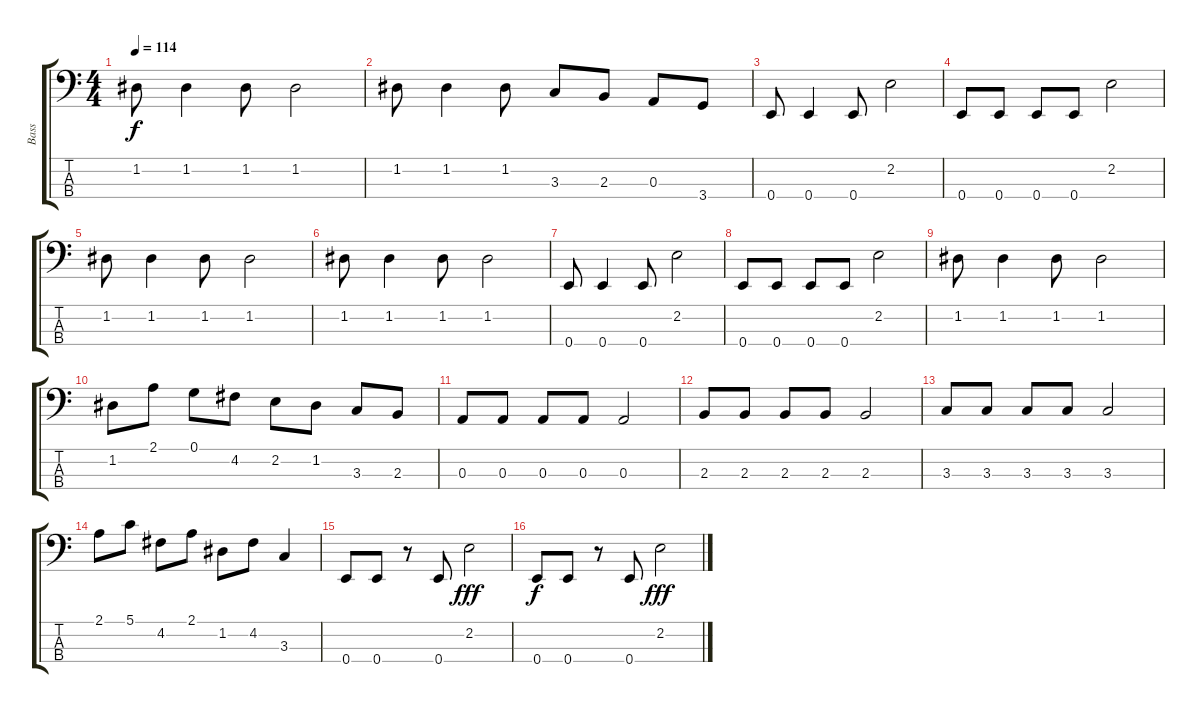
\track ("Bass" "Bass") {instrument electricbasspick}
\staff {score tabs}
\tuning (G2 D2 A1 E1) {hide}
\ts (4 4)
\tempo 114
\clef f4
\ks c
1.2.8{dy f} 1.2.4 1.2.8 1.2.2 |
1.2.8 1.2.4 1.2.8 3.3.8 2.3.8 0.3.8 3.4.8 |
0.4.8 0.4.4 0.4.8 2.2.2 |
0.4.8 0.4.8 0.4.8 0.4.8 2.2.2 |
1.2.8 1.2.4 1.2.8 1.2.2 |
1.2.8 1.2.4 1.2.8 1.2.2 |
0.4.8 0.4.4 0.4.8 2.2.2 |
0.4.8 0.4.8 0.4.8 0.4.8 2.2.2 |
1.2.8 1.2.4 1.2.8 1.2.2 |
1.2.8 2.1.8 0.1.8 4.2.8 2.2.8 1.2.8 3.3.8 2.3.8 |
0.3.8 0.3.8 0.3.8 0.3.8 0.3.2 |
2.3.8 2.3.8 2.3.8 2.3.8 2.3.2 |
3.3.8 3.3.8 3.3.8 3.3.8 3.3.2 |
2.1.8 5.1.8 4.2.8 2.1.8 1.2.8 4.2.8 3.3.4 |
0.4.8 0.4.8 r.8 0.4.8 2.2.2{dy fff} |
0.4.8{dy f} 0.4.8 r.8 0.4.8 2.2.2{dy fff}
